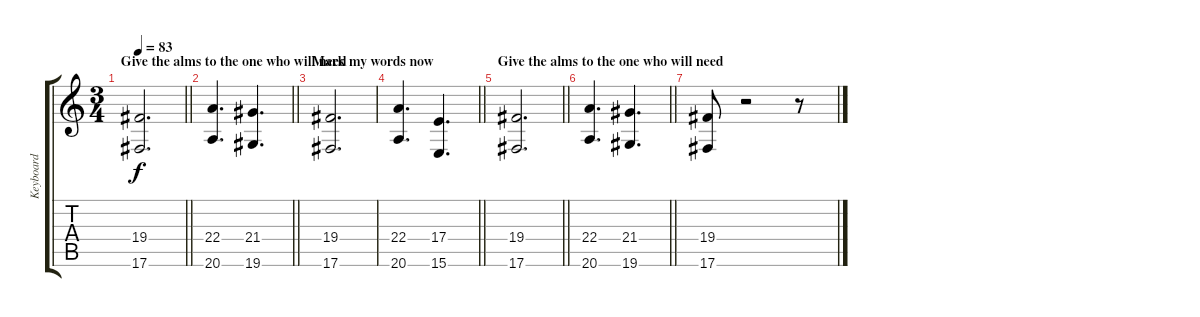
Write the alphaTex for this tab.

\track ("Keyboard" "Keyboard") {instrument acousticgrandpiano}
\staff {score tabs}
\tuning (Db4 Ab3 E3 B2 Gb2 Db2) {hide}
\ts (3 4)
\section ("" "Give the alms to the one who will need")
\tempo 83
\clef g2
\barLineRight lightlight
\ks c
(19.4 17.6).2{d dy f} |
\barLineRight lightlight
(22.4 20.6).4{d} (21.4 19.6).4{d} |
\section ("" "Mark my words now")
(19.4 17.6).2{d} |
\barLineRight lightlight
(22.4 20.6).4{d} (17.4 15.6).4{d} |
\section ("" "Give the alms to the one who will need")
\barLineRight lightlight
(19.4 17.6).2{d} |
\barLineRight lightlight
(22.4 20.6).4{d} (21.4 19.6).4{d} |
(19.4 17.6).8 r.2 r.8
